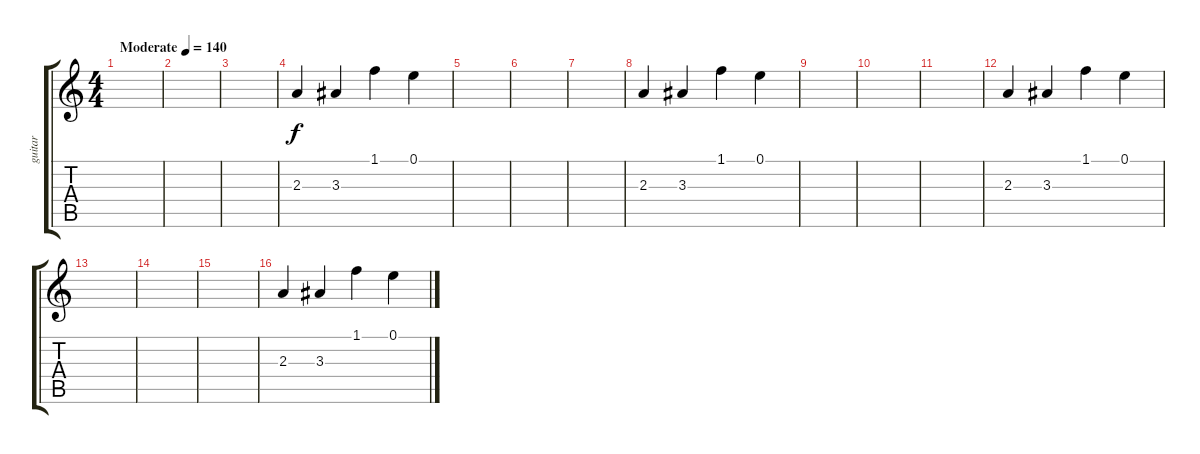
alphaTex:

\track ("guitar" "guitar") {instrument overdrivenguitar}
\staff {score tabs}
\tuning (E4 B3 G3 D3 A2 E2) {hide}
\ts (4 4)
\tempo (140 "Moderate")
\clef g2
\ks c
|
|
|
2.3.4 3.3.4 1.1.4 0.1.4 |
|
|
|
2.3.4 3.3.4 1.1.4 0.1.4 |
|
|
|
2.3.4 3.3.4 1.1.4 0.1.4 |
|
|
|
2.3.4 3.3.4 1.1.4 0.1.4
